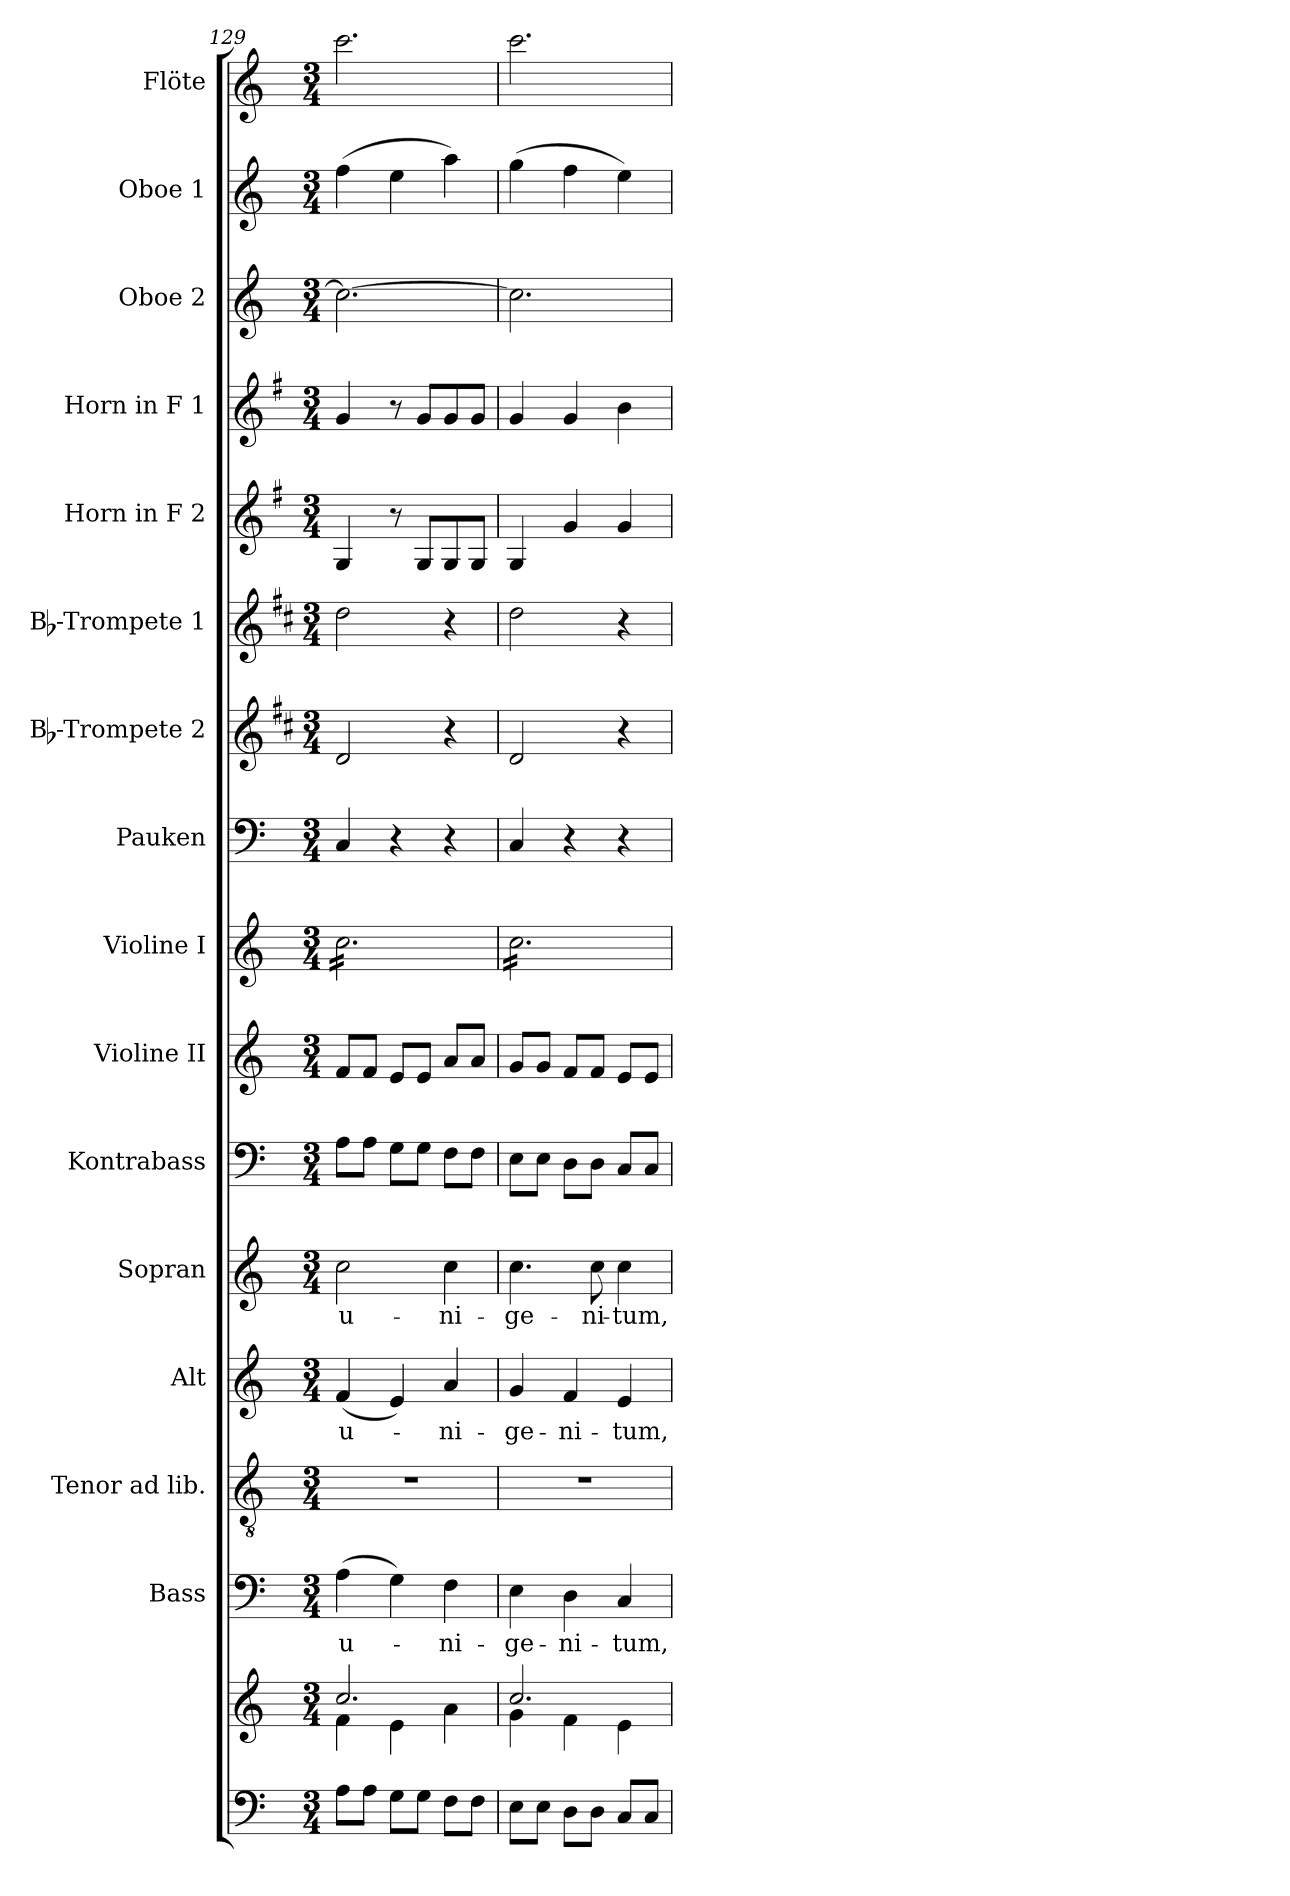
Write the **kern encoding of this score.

**kern	**kern	**kern	**text	**kern	**kern	**text	**kern	**text	**kern	**kern	**kern	**kern	**kern	**kern	**kern	**kern	**kern	**kern	**kern
*part16	*part16	*part15	*part15	*part14	*part13	*part13	*part12	*part12	*part11	*part10	*part9	*part8	*part7	*part6	*part5	*part4	*part3	*part2	*part1
*staff17	*staff16	*staff15	*staff15	*staff14	*staff13	*staff13	*staff12	*staff12	*staff11	*staff10	*staff9	*staff8	*staff7	*staff6	*staff5	*staff4	*staff3	*staff2	*staff1
*	*	*I"Bass	*	*I"Tenor ad lib.	*I"Alt	*	*I"Sopran	*	*I"Kontrabass	*I"Violine II	*I"Violine I	*I"Pauken	*I"Bb-Trompete 2	*I"Bb-Trompete 1	*I"Horn in F 2	*I"Horn in F 1	*I"Oboe 2	*I"Oboe 1	*I"Flöte
*	*	*I'B.	*	*I'T.	*I'A.	*	*I'S.	*	*I'Kb.	*I'Vl. II	*I'Vl. I	*I'Pk.	*I'Bb Trp. 2	*I'Bb Trp. 1	*	*	*I'Ob. 2	*I'Ob. 1	*I'Fl.
*clefF4	*clefG2	*clefF4	*	*clefGv2	*clefG2	*	*clefG2	*	*clefF4	*clefG2	*clefG2	*clefF4	*clefG2	*clefG2	*clefG2	*clefG2	*clefG2	*clefG2	*clefG2
*	*	*	*	*	*	*	*	*	*ITrd7c12	*	*	*	*ITrd1c2	*ITrd1c2	*ITrd4c7	*ITrd4c7	*	*	*
*k[]	*k[]	*k[]	*	*k[]	*k[]	*	*k[]	*	*k[]	*k[]	*k[]	*k[]	*k[]	*k[]	*k[]	*k[]	*k[]	*k[]	*k[]
*C:	*C:	*C:	*	*C:	*C:	*	*C:	*	*C:	*C:	*C:	*C:	*C:	*C:	*C:	*C:	*C:	*C:	*C:
*M3/4	*M3/4	*M3/4	*	*M3/4	*M3/4	*	*M3/4	*	*M3/4	*M3/4	*M3/4	*M3/4	*M3/4	*M3/4	*M3/4	*M3/4	*M3/4	*M3/4	*M3/4
=129	=129	=129	=129	=129	=129	=129	=129	=129	=129	=129	=129	=129	=129	=129	=129	=129	=129	=129	=129
*	*^	*	*	*	*	*	*	*	*	*	*	*	*	*	*	*	*	*	*
!	!	!	!	!LO:LY:b	!	!	!LO:LY:b	!	!LO:LY:b	!	!	!	!	!	!	!	!	!	!	!
*	*	*	*	*	*	*	*	*	*	*	*	*tremolo	*	*	*	*	*	*	*	*
8A\L	2.cc/	4f\	(>4A\	u-	2.r	(<4f/	u-	2cc\	u-	8AA\L	8f/L	16cc\LL	4C/	2c/	2cc\	4C/	4c/	2.cc\_	(>4ff\	2.ccc\
.	.	.	.	.	.	.	.	.	.	.	.	16cc\	.	.	.	.	.	.	.	.
8A\J	.	.	.	.	.	.	.	.	.	8AA\J	8f/J	16cc\	.	.	.	.	.	.	.	.
.	.	.	.	.	.	.	.	.	.	.	.	16cc\	.	.	.	.	.	.	.	.
8G\L	.	4e\	4G\)	.	.	4e/)	.	.	.	8GG\L	8e/L	16cc\	4r	.	.	8r	8r	.	4ee\	.
.	.	.	.	.	.	.	.	.	.	.	.	16cc\	.	.	.	.	.	.	.	.
8G\J	.	.	.	.	.	.	.	.	.	8GG\J	8e/J	16cc\	.	.	.	8C/L	8c/L	.	.	.
.	.	.	.	.	.	.	.	.	.	.	.	16cc\	.	.	.	.	.	.	.	.
!	!	!	!	!LO:LY:b	!	!	!LO:LY:b	!	!LO:LY:b	!	!	!	!	!	!	!	!	!	!	!
8F\L	.	4a\	4F\	-ni-	.	4a/	-ni-	4cc\	-ni-	8FF\L	8a/L	16cc\	4r	4r	4r	8C/	8c/	.	4aa\)	.
.	.	.	.	.	.	.	.	.	.	.	.	16cc\	.	.	.	.	.	.	.	.
8F\J	.	.	.	.	.	.	.	.	.	8FF\J	8a/J	16cc\	.	.	.	8C/J	8c/J	.	.	.
.	.	.	.	.	.	.	.	.	.	.	.	16cc\JJ	.	.	.	.	.	.	.	.
=130	=130	=130	=130	=130	=130	=130	=130	=130	=130	=130	=130	=130	=130	=130	=130	=130	=130	=130	=130	=130
!	!	!	!	!LO:LY:b	!	!	!LO:LY:b	!	!LO:LY:b	!	!	!	!	!	!	!	!	!	!	!
8E\L	2.cc/	4g\	4E\	-ge-	2.r	4g/	-ge-	4.cc\	-ge-	8EE\L	8g/L	16cc\LL	4C/	2c/	2cc\	4C/	4c/	2.cc\]	(>4gg\	2.ccc\
.	.	.	.	.	.	.	.	.	.	.	.	16cc\	.	.	.	.	.	.	.	.
8E\J	.	.	.	.	.	.	.	.	.	8EE\J	8g/J	16cc\	.	.	.	.	.	.	.	.
.	.	.	.	.	.	.	.	.	.	.	.	16cc\	.	.	.	.	.	.	.	.
!	!	!	!	!LO:LY:b	!	!	!LO:LY:b	!	!	!	!	!	!	!	!	!	!	!	!	!
8D\L	.	4f\	4D\	-ni-	.	4f/	-ni-	.	.	8DD\L	8f/L	16cc\	4r	.	.	4c/	4c/	.	4ff\	.
.	.	.	.	.	.	.	.	.	.	.	.	16cc\	.	.	.	.	.	.	.	.
!	!	!	!	!	!	!	!	!	!LO:LY:b	!	!	!	!	!	!	!	!	!	!	!
8D\J	.	.	.	.	.	.	.	8cc\	-ni-	8DD\J	8f/J	16cc\	.	.	.	.	.	.	.	.
.	.	.	.	.	.	.	.	.	.	.	.	16cc\	.	.	.	.	.	.	.	.
!	!	!	!	!LO:LY:b	!	!	!LO:LY:b	!	!LO:LY:b	!	!	!	!	!	!	!	!	!	!	!
8C/L	.	4e\	4C/	-tum,	.	4e/	-tum,	4cc\	-tum,	8CC/L	8e/L	16cc\	4r	4r	4r	4c/	4e\	.	4ee\)	.
.	.	.	.	.	.	.	.	.	.	.	.	16cc\	.	.	.	.	.	.	.	.
8C/J	.	.	.	.	.	.	.	.	.	8CC/J	8e/J	16cc\	.	.	.	.	.	.	.	.
.	.	.	.	.	.	.	.	.	.	.	.	16cc\JJ	.	.	.	.	.	.	.	.
*	*	*	*	*	*	*	*	*	*	*	*	*Xtremolo	*	*	*	*	*	*	*	*
*	*v	*v	*	*	*	*	*	*	*	*	*	*	*	*	*	*	*	*	*	*
=	=	=	=	=	=	=	=	=	=	=	=	=	=	=	=	=	=	=	=
*-	*-	*-	*-	*-	*-	*-	*-	*-	*-	*-	*-	*-	*-	*-	*-	*-	*-	*-	*-
